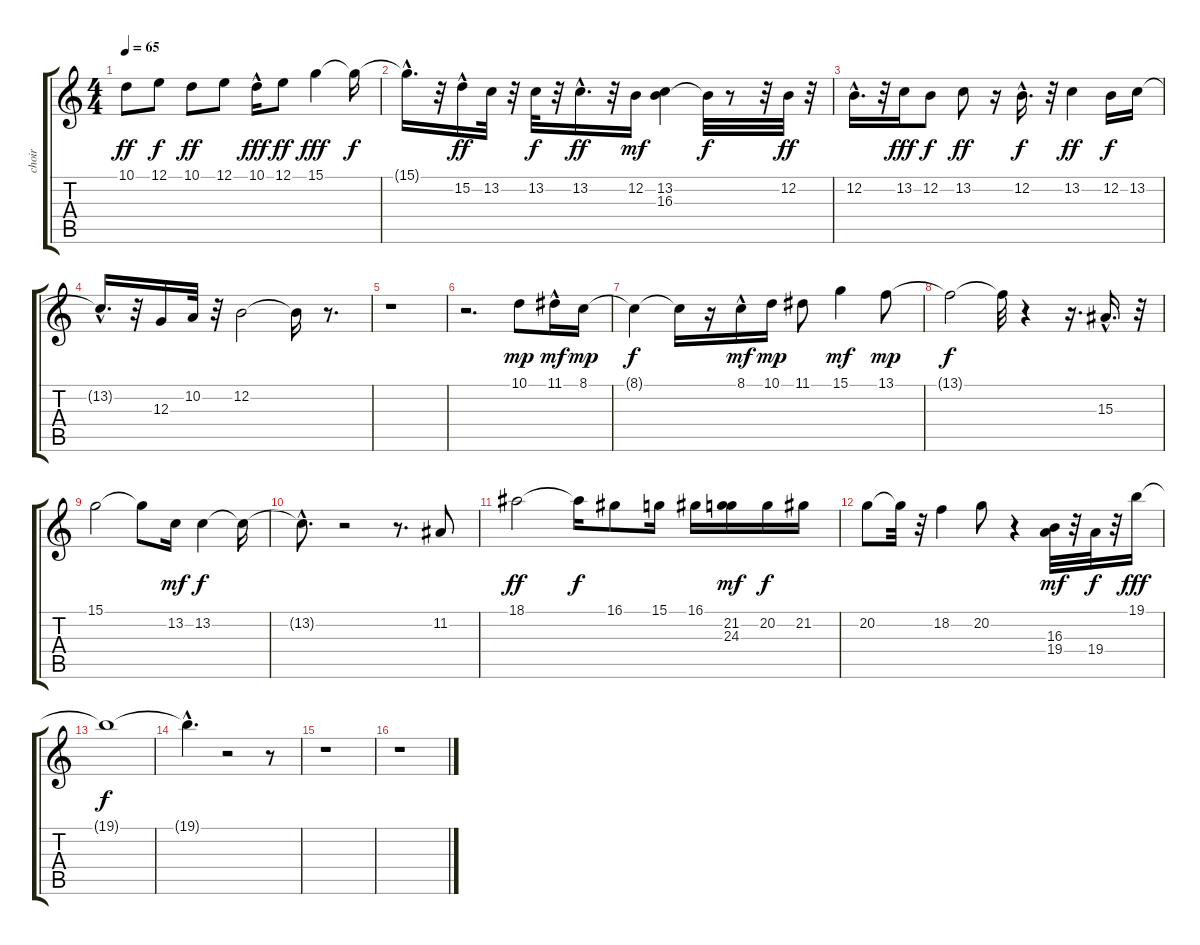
\track ("choir" "choir") {instrument choiraahs}
\staff {score tabs}
\tuning (E4 B3 G3 D3 A2 E2) {hide}
\ts (4 4)
\tempo 65
\clef g2
\ks c
10.1.8{dy ff} 12.1.8{dy f} 10.1.8{dy ff} 12.1.8 10.1{hac}.16{dy fff} 12.1.8{dy ff} 15.1.4{dy fff} 15.1{t}.16{dy f} |
15.1{hac t}.16{d} r.32 15.2{hac}.16{dy ff} 13.2.32 r.32 13.2.32{dy f} r.32 13.2{hac}.16{d dy ff} r.32 12.2.16{dy mf} (13.2 16.3).4 16.3{t}.32{dy f} r.8 r.32 12.2.32{dy ff} r.32 |
12.2{hac}.16{d} r.32 13.2.16{dy fff} 12.2.8{dy f} 13.2.8{dy ff} r.16 12.2{hac}.16{d dy f} r.32 13.2.4{dy ff} 12.2.16{dy f} 13.2.16 |
13.2{hac t}.16{d} r.32 12.3.16 10.2.32 r.32 12.2.2 12.2{t}.16 r.8{d} |
r.1 |
r.2{d} 10.1.8{dy mp volume 11 instrument choiraahs} 11.1{hac}.16{dy mf} 8.1.16{dy mp} |
8.1{t}.4{dy f} 8.1{t}.16 r.16 8.1{hac}.16{dy mf} 10.1.16{dy mp} 11.1.8 15.1.4{dy mf} 13.1.8{dy mp} |
13.1{t}.2{dy f} 13.1{t}.32 r.4 r.16{d} 15.3{hac}.16{d volume 11 instrument choiraahs} r.32 |
15.1.2 15.1{t}.8 13.2.16{dy mf} 13.2.4{dy f} 13.2{t}.16 |
13.2{hac t}.8{d} r.2 r.8{d} 11.2.8 |
18.1.2{dy ff} 18.1{t}.16{dy f} 16.1.8 15.1.16 16.1.16 (21.2 24.3).16{dy mf} 20.2.16{dy f} 21.2.16 |
20.2.8 20.2{t}.32 r.32 18.2.4 20.2.8 r.4 (16.3 19.4).32{dy mf} r.32 19.4.32{dy f} r.32 19.1.16{dy fff} |
19.1{t}.1{dy f} |
19.1{hac t}.4{d} r.2 r.8 |
r.1 |
r.1
